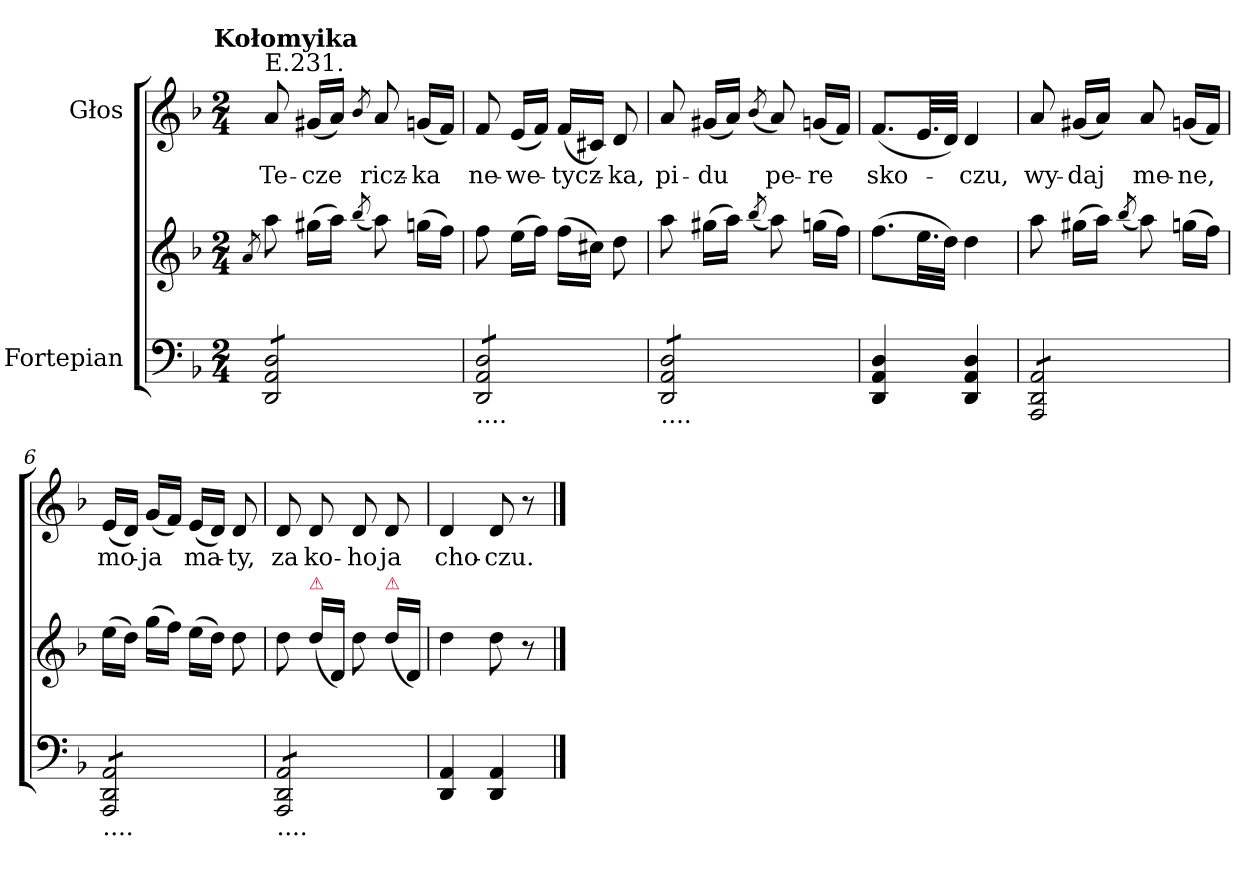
**kern	**kern	**kern	**text
*part2	*part2	*part1	*part1
*staff3	*staff2	*staff1	*staff1
*I"Fortepian	*	*I"Głos	*
*clefF4	*clefG2	*clefG2	*
*k[b-]	*k[b-]	*k[b-]	*
*d:	*d:	*d:	*
!!LO:TX:omd:t=Kołomyika
*M2/4	*M2/4	*M2/4	*
=1	=1	=1	=1
.	8qa/	.	.
!	!	!LO:TX:a:t=E.231.	!
!LO:TX:b:t=....	!	!	!
*tremolo	*	*	*
8DD/ 8AA/ 8D/L	8aa\	8a/	Te-
8DD/ 8AA/ 8D/	(>16gg#X\LL	(<16g#X/LL	-cze
.	16aa\JJ)	16a/JJ)	.
.	(<8qbb-/	8qb-/	.
8DD/ 8AA/ 8D/	8aa\)	8a/	ricz-
8DD/ 8AA/ 8D/J	(>16ggn\LL	(<16gn/LL	-ka
.	16ff\JJ)	16f/JJ)	.
=2	=2	=2	=2
!LO:TX:b:t=....	!	!	!
8DD/ 8AA/ 8D/L	8ff\	8f/	ne-
8DD/ 8AA/ 8D/	(>16ee\LL	(<16e/LL	-we-
.	16ff\JJ)	16f/JJ)	.
8DD/ 8AA/ 8D/	(>16ff\LL	(<16f/LL	-tycz-
.	16cc#X\JJ)	16c#X/JJ)	.
8DD/ 8AA/ 8D/J	8dd\	8d/	-ka,
=3	=3	=3	=3
!LO:TX:b:t=....	!	!	!
8DD/ 8AA/ 8D/L	8aa\	8a/	pi-
8DD/ 8AA/ 8D/	(>16gg#X\LL	(<16g#X/LL	-du
.	16aa\JJ)	16a/JJ)	.
.	(<8qbb-/	(<8qb-/	.
8DD/ 8AA/ 8D/	8aa\)	8a/)	pe-
8DD/ 8AA/ 8D/J	(>16ggn\LL	(<16gn/LL	-re
*Xtremolo	*	*	*
.	16ff\JJ)	16f/JJ)	.
=4	=4	=4	=4
4DD/ 4AA/ 4D/	(>8.ff\L	(<8.f/L	sko-
!	!LO:N:vis=32.	!LO:N:vis=32.	!
.	32ee\LL	32e/LL	.
.	32dd\JJJ)	32d/JJJ)	.
4DD/ 4AA/ 4D/	4dd\	4d/	-czu,
=5	=5	=5	=5
!LO:TX:b:t=....	!	!	!
*tremolo	*	*	*
8AAA/ 8DD/ 8AA/L	8aa\	8a/	wy-
8AAA/ 8DD/ 8AA/	(>16gg#X\LL	(<16g#X/LL	-daj
.	16aa\JJ)	16a/JJ)	.
.	(<8qbb-/	.	.
8AAA/ 8DD/ 8AA/	8aa\)	8a/	me-
8AAA/ 8DD/ 8AA/J	(>16ggn\LL	(<16gn/LL	-ne,
.	16ff\JJ)	16f/JJ)	.
=6	=6	=6	=6
!LO:TX:b:t=....	!	!	!
8AAA/ 8DD/ 8AA/L	(>16ee\LL	(<16e/LL	mo-
.	16dd\JJ)	16d/JJ)	.
8AAA/ 8DD/ 8AA/	(>16gg\LL	(<16g/LL	-ja
.	16ff\JJ)	16f/JJ)	.
8AAA/ 8DD/ 8AA/	(>16ee\LL	(<16e/LL	ma-
.	16dd\JJ)	16d/JJ)	.
8AAA/ 8DD/ 8AA/J	8dd\	8d/	-ty,
=7	=7	=7	=7
!LO:TX:b:t=....	!	!	!
8AAA/ 8DD/ 8AA/L	8dd\	8d/	za
!	!LO:TX:a:color=crimson:t=⚠	!	!
8AAA/ 8DD/ 8AA/	(>16dd\LL	8d/	ko-
.	16d/JJ)	.	.
8AAA/ 8DD/ 8AA/	8dd\	8d/	-ho
!	!LO:TX:a:color=crimson:t=⚠	!	!
8AAA/ 8DD/ 8AA/J	(>16dd\LL	8d/	ja
*Xtremolo	*	*	*
.	16d/JJ)	.	.
=8	=8	=8	=8
4DD/ 4AA/	4dd\	4d/	cho-
4DD/ 4AA/	8dd\	8d/	-czu.
.	8r	8r	.
==	==	==	==
*-	*-	*-	*-
